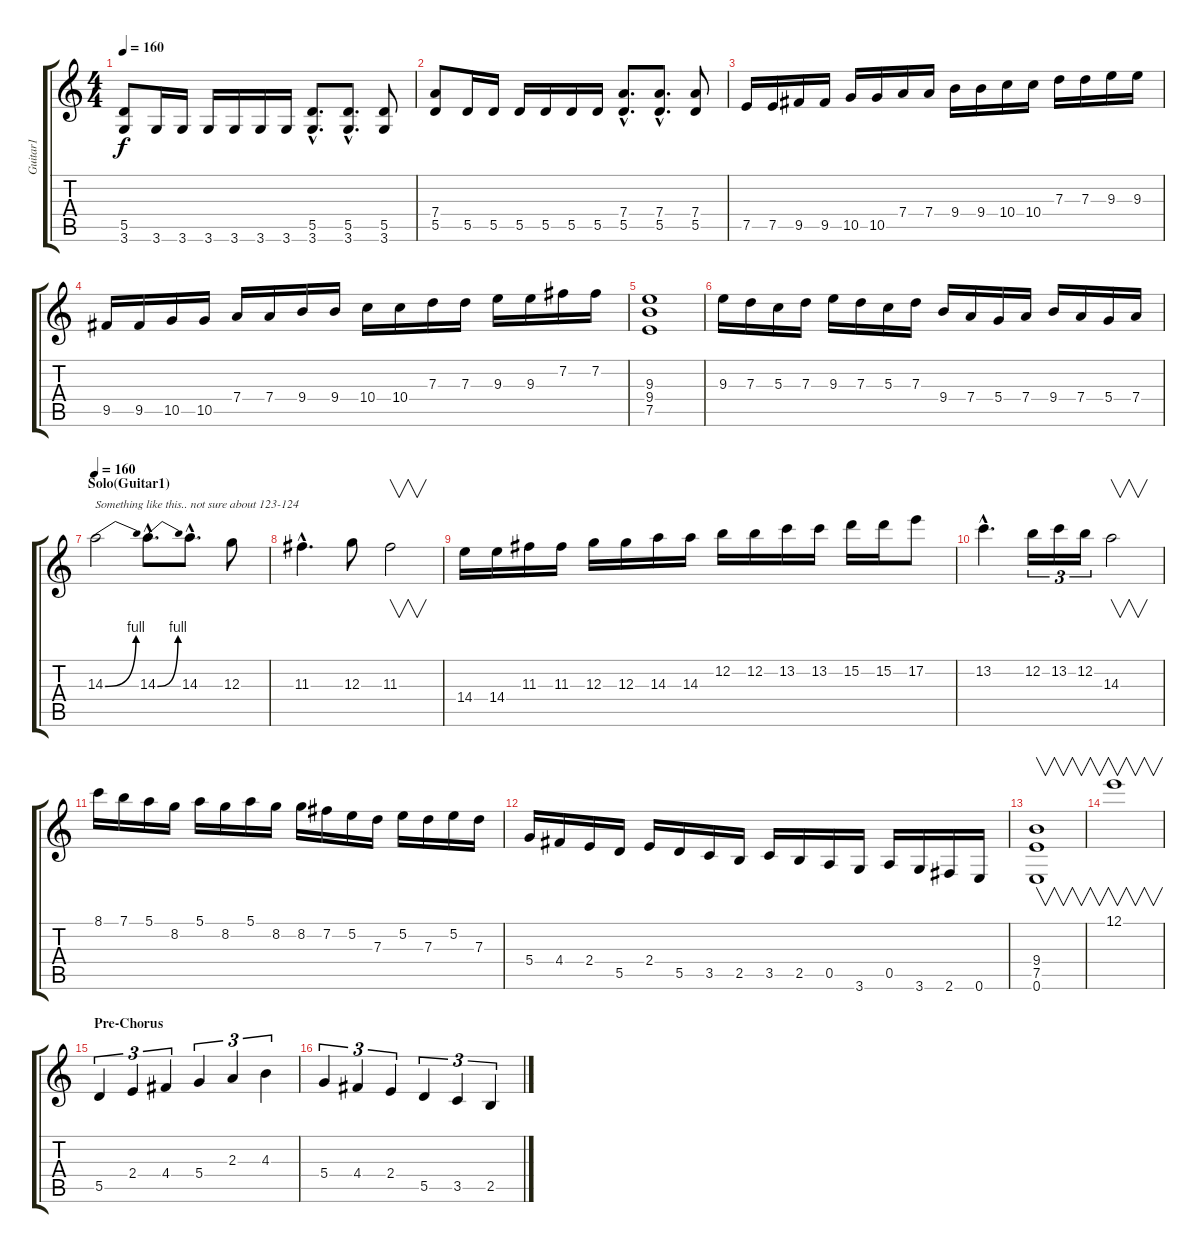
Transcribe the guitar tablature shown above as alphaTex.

\track ("Guitar1" "Guitar1") {instrument distortionguitar}
\staff {score tabs}
\tuning (E4 B3 G3 D3 A2 E2) {hide}
\ts (4 4)
\tempo 160
\clef g2
\ks c
(5.5 3.6).8{dy f} 3.6.16 3.6.16 3.6.16 3.6.16 3.6.16 3.6.16 (5.5{hac} 3.6{hac}).8{d} (5.5{hac} 3.6{hac}).8{d} (5.5 3.6).8 |
(7.4 5.5).8 5.5.16 5.5.16 5.5.16 5.5.16 5.5.16 5.5.16 (7.4{hac} 5.5{hac}).8{d} (7.4{hac} 5.5{hac}).8{d} (7.4 5.5).8 |
7.5.16 7.5.16 9.5.16 9.5.16 10.5.16 10.5.16 7.4.16 7.4.16 9.4.16 9.4.16 10.4.16 10.4.16 7.3.16 7.3.16 9.3.16 9.3.16 |
9.5.16 9.5.16 10.5.16 10.5.16 7.4.16 7.4.16 9.4.16 9.4.16 10.4.16 10.4.16 7.3.16 7.3.16 9.3.16 9.3.16 7.2.16 7.2.16 |
(9.3 9.4 7.5).1 |
9.3.16 7.3.16 5.3.16 7.3.16 9.3.16 7.3.16 5.3.16 7.3.16 9.4.16 7.4.16 5.4.16 7.4.16 9.4.16 7.4.16 5.4.16 7.4.16 |
\section ("" "Solo(Guitar1)")
\tempo 160
14.3{be (bend 0 0 60 4)}.2{txt "Something like this.. not sure about 123-124"} 14.3{be (bend 0 0 60 4) hac}.8{d} 14.3{hac}.8{d} 12.3.8 |
11.3{hac}.4{d} 12.3.8 11.3.2{v} |
14.4.16 14.4.16 11.3.16 11.3.16 12.3.16 12.3.16 14.3.16 14.3.16 12.2.16 12.2.16 13.2.16 13.2.16 15.2.16 15.2.16 17.2.8 |
13.2{hac}.4{d} 12.2.16{tu (3 2)} 13.2.16{tu (3 2)} 12.2.16{tu (3 2)} 14.3.2{v} |
8.1.16 7.1.16 5.1.16 8.2.16 5.1.16 8.2.16 5.1.16 8.2.16 8.2.16 7.2.16 5.2.16 7.3.16 5.2.16 7.3.16 5.2.16 7.3.16 |
5.4.16 4.4.16 2.4.16 5.5.16 2.4.16 5.5.16 3.5.16 2.5.16 3.5.16 2.5.16 0.5.16 3.6.16 0.5.16 3.6.16 2.6.16 0.6.16 |
(9.4 7.5 0.6).1{v} |
12.1.1{v} |
\section ("" "Pre-Chorus")
5.5.4{tu (3 2)} 2.4.4{tu (3 2)} 4.4.4{tu (3 2)} 5.4.4{tu (3 2)} 2.3.4{tu (3 2)} 4.3.4{tu (3 2)} |
5.4.4{tu (3 2)} 4.4.4{tu (3 2)} 2.4.4{tu (3 2)} 5.5.4{tu (3 2)} 3.5.4{tu (3 2)} 2.5.4{tu (3 2)}
